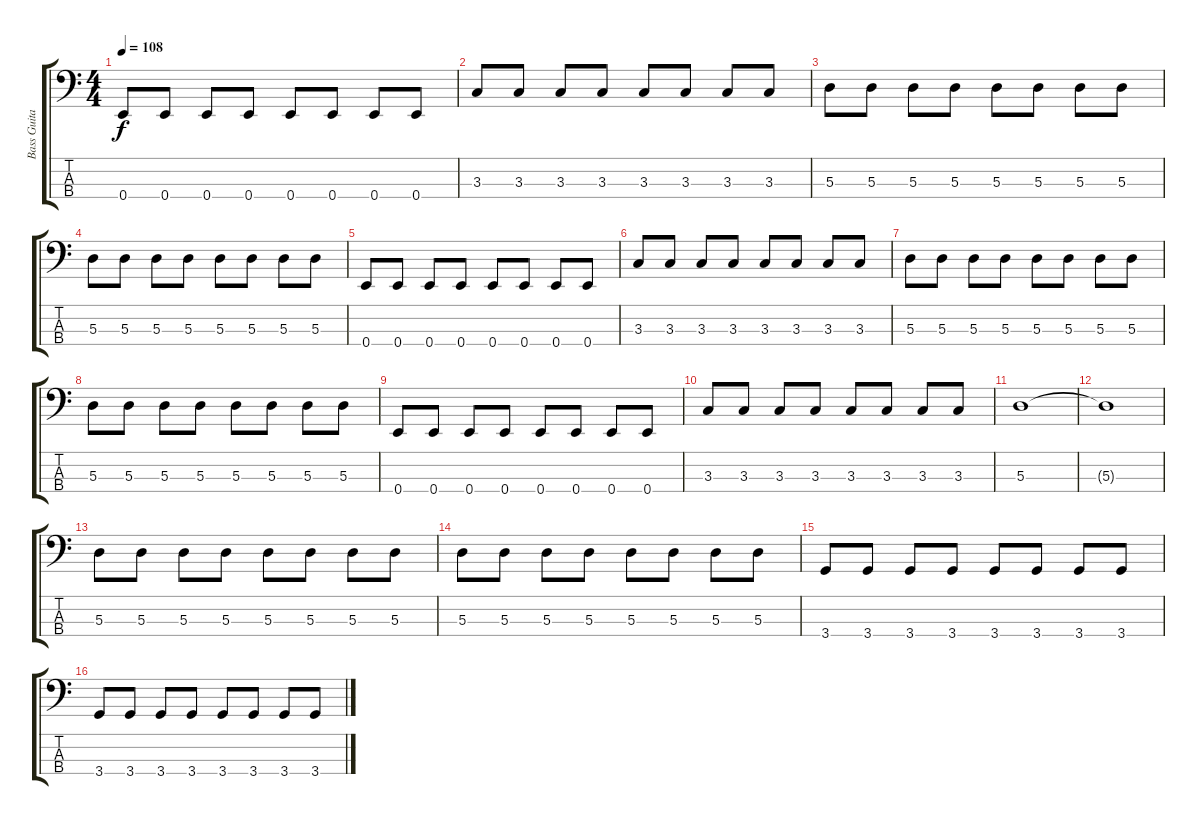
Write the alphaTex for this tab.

\track ("Bass Guitar" "Bass Guita") {instrument electricbassfinger}
\staff {score tabs}
\tuning (G2 D2 A1 E1) {hide}
\ts (4 4)
\tempo 108
\clef f4
\ks c
0.4.8{dy f} 0.4.8 0.4.8 0.4.8 0.4.8 0.4.8 0.4.8 0.4.8 |
3.3.8 3.3.8 3.3.8 3.3.8 3.3.8 3.3.8 3.3.8 3.3.8 |
5.3.8 5.3.8 5.3.8 5.3.8 5.3.8 5.3.8 5.3.8 5.3.8 |
5.3.8 5.3.8 5.3.8 5.3.8 5.3.8 5.3.8 5.3.8 5.3.8 |
0.4.8 0.4.8 0.4.8 0.4.8 0.4.8 0.4.8 0.4.8 0.4.8 |
3.3.8 3.3.8 3.3.8 3.3.8 3.3.8 3.3.8 3.3.8 3.3.8 |
5.3.8 5.3.8 5.3.8 5.3.8 5.3.8 5.3.8 5.3.8 5.3.8 |
5.3.8 5.3.8 5.3.8 5.3.8 5.3.8 5.3.8 5.3.8 5.3.8 |
0.4.8 0.4.8 0.4.8 0.4.8 0.4.8 0.4.8 0.4.8 0.4.8 |
3.3.8 3.3.8 3.3.8 3.3.8 3.3.8 3.3.8 3.3.8 3.3.8 |
5.3.1 |
5.3{t}.1 |
5.3.8 5.3.8 5.3.8 5.3.8 5.3.8 5.3.8 5.3.8 5.3.8 |
5.3.8 5.3.8 5.3.8 5.3.8 5.3.8 5.3.8 5.3.8 5.3.8 |
3.4.8 3.4.8 3.4.8 3.4.8 3.4.8 3.4.8 3.4.8 3.4.8 |
3.4.8 3.4.8 3.4.8 3.4.8 3.4.8 3.4.8 3.4.8 3.4.8
